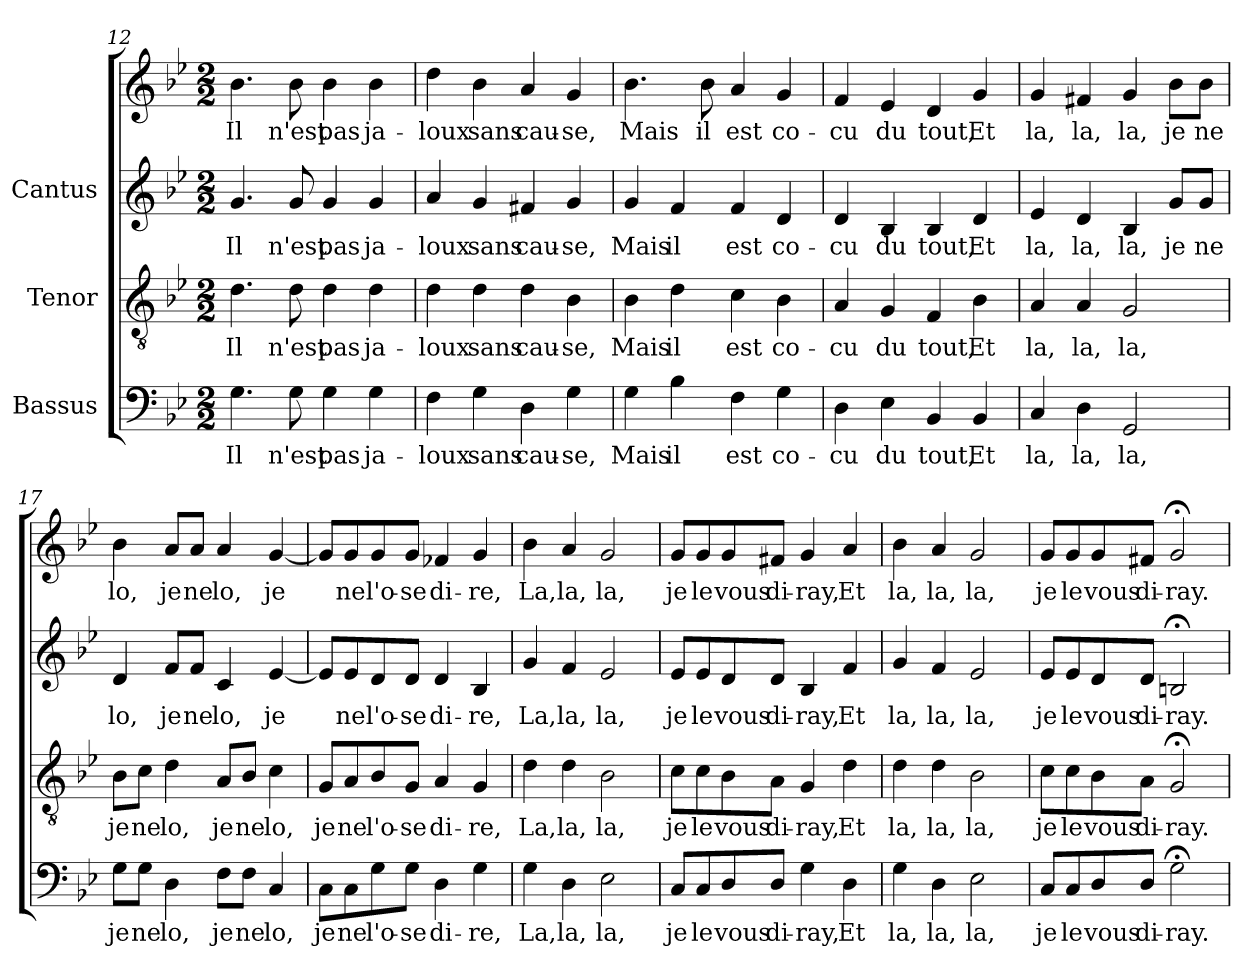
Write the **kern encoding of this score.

**kern	**text	**kern	**text	**kern	**text	**kern	**text
*part3	*part3	*part2	*part2	*part1	*part1	*part1	*part1
*staff4	*staff4	*staff3	*staff3	*staff2	*staff2	*staff1	*staff1
*I"Bassus	*	*I"Tenor	*	*I"Cantus	*	*	*
*clefF4	*	*clefGv2	*	*clefG2	*	*clefG2	*
*k[b-e-]	*	*k[b-e-]	*	*k[b-e-]	*	*k[b-e-]	*
*B-:	*	*B-:	*	*B-:	*	*B-:	*
*M2/2	*	*M2/2	*	*M2/2	*	*M2/2	*
=12	=12	=12	=12	=12	=12	=12	=12
!	!LO:LY:b:cj	!	!LO:LY:b:cj	!	!LO:LY:b:cj	!	!LO:LY:b:cj
4.G\	Il	4.d\	Il	4.g/	-Il	4.b-\	Il
!	!LO:LY:b:cj	!	!LO:LY:b:cj	!	!LO:LY:b:cj	!	!LO:LY:b:cj
8G\	n'est	8d\	n'est	8g/	n'est	8b-\	n'est
!	!LO:LY:b:cj	!	!LO:LY:b:cj	!	!LO:LY:b:cj	!	!LO:LY:b:cj
4G\	pas	4d\	pas	4g/	pas	4b-\	pas
!	!LO:LY:b:cj	!	!LO:LY:b:cj	!	!LO:LY:b:cj	!	!LO:LY:b:cj
4G\	ja-	4d\	ja-	4g/	ja-	4b-\	ja-
!!LO:PB:g=z
=13	=13	=13	=13	=13	=13	=13	=13
!	!LO:LY:b:cj	!	!LO:LY:b:cj	!	!LO:LY:b:cj	!	!LO:LY:b:cj
4F\	-loux	4d\	-loux	4a/	loux	4dd\	-loux
!	!LO:LY:b:cj	!	!LO:LY:b:cj	!	!LO:LY:b:cj	!	!LO:LY:b:cj
4G\	sans	4d\	sans	4g/	sans	4b-\	sans
!	!LO:LY:b:cj	!	!LO:LY:b:cj	!	!LO:LY:b:cj	!	!LO:LY:b:cj
4D\	cau-	4d\	cau-	4f#X/	cau-	4a/	cau-
!	!LO:LY:b:cj	!	!LO:LY:b:cj	!	!LO:LY:b:cj	!	!LO:LY:b:cj
4G\	-se,	4B-\	-se,	4g/	-se,	4g/	-se,
=14	=14	=14	=14	=14	=14	=14	=14
!	!LO:LY:b:cj	!	!LO:LY:b:cj	!	!LO:LY:b:cj	!	!LO:LY:b:cj
4G\	Mais	4B-\	Mais	4g/	-Mais	4.b-\	Mais
!	!LO:LY:b:cj	!	!LO:LY:b:cj	!	!LO:LY:b:cj	!	!
4B-\	il	4d\	il	4f/	il	.	.
!	!	!	!	!	!	!	!LO:LY:b:cj
.	.	.	.	.	.	8b-\	il
!	!LO:LY:b:cj	!	!LO:LY:b:cj	!	!LO:LY:b:cj	!	!LO:LY:b:cj
4F\	est	4c\	est	4f/	est	4a/	est
!	!LO:LY:b:cj	!	!LO:LY:b:cj	!	!LO:LY:b:cj	!	!LO:LY:b:cj
4G\	co-	4B-\	co-	4d/	co-	4g/	co-
=15	=15	=15	=15	=15	=15	=15	=15
!	!LO:LY:b:cj	!	!LO:LY:b:cj	!	!LO:LY:b:cj	!	!LO:LY:b:cj
4D\	-cu	4A/	-cu	4d/	cu	4f/	-cu
!	!LO:LY:b:cj	!	!LO:LY:b:cj	!	!LO:LY:b:cj	!	!LO:LY:b:cj
4E-\	du	4G/	du	4B-/	du	4e-/	du
!	!LO:LY:b:cj	!	!LO:LY:b:cj	!	!LO:LY:b:cj	!	!LO:LY:b:cj
4BB-/	tout,	4F/	tout,	4B-/	tout,	4d/	tout,
!	!LO:LY:b:cj	!	!LO:LY:b:cj	!	!LO:LY:b:cj	!	!LO:LY:b:cj
4BB-/	Et	4B-\	Et	4d/	Et	4g/	Et
=16	=16	=16	=16	=16	=16	=16	=16
!	!LO:LY:b:cj	!	!LO:LY:b:cj	!	!LO:LY:b:cj	!	!LO:LY:b:cj
4C/	la,	4A/	la,	4e-/	la,	4g/	la,
!	!LO:LY:b:cj	!	!LO:LY:b:cj	!	!LO:LY:b:cj	!	!LO:LY:b:cj
4D\	la,	4A/	la,	4d/	la,	4f#X/	la,
!	!LO:LY:b:cj	!	!LO:LY:b:cj	!	!LO:LY:b:cj	!	!LO:LY:b:cj
2GG/	la,	2G/	la,	4B-/	la,	4g/	la,
!	!	!	!	!	!LO:LY:b:cj	!	!LO:LY:b:cj
.	.	.	.	8g/L	je	8b-\L	je
!	!	!	!	!	!LO:LY:b:cj	!	!LO:LY:b:cj
.	.	.	.	8g/J	ne	8b-\J	ne
!!LO:LB:g=z
=17	=17	=17	=17	=17	=17	=17	=17
!	!LO:LY:b:cj	!	!LO:LY:b:cj	!	!LO:LY:b:cj	!	!LO:LY:b:cj
8G\L	je	8B-\L	je	4d/	lo,	4b-\	lo,
!	!LO:LY:b:cj	!	!LO:LY:b:cj	!	!	!	!
8G\J	ne	8c\J	ne	.	.	.	.
!	!LO:LY:b:cj	!	!LO:LY:b:cj	!	!LO:LY:b:cj	!	!LO:LY:b:cj
4D\	lo,	4d\	lo,	8f/L	je	8a/L	je
!	!	!	!	!	!LO:LY:b:cj	!	!LO:LY:b:cj
.	.	.	.	8f/J	ne	8a/J	ne
!	!LO:LY:b:cj	!	!LO:LY:b:cj	!	!LO:LY:b:cj	!	!LO:LY:b:cj
8F\L	je	8A/L	je	4c/	lo,	4a/	lo,
!	!LO:LY:b:cj	!	!LO:LY:b:cj	!	!	!	!
8F\J	ne	8B-/J	ne	.	.	.	.
!	!LO:LY:b:cj	!	!LO:LY:b:cj	!	!LO:LY:b:cj	!	!LO:LY:b:cj
4C/	lo,	4c\	lo,	[<4e-/	je	[<4g/	je
=18	=18	=18	=18	=18	=18	=18	=18
!	!LO:LY:b:cj	!	!LO:LY:b:cj	!	!LO:LY:b:cj	!	!LO:LY:b:cj
8C\L	je	8G/L	je	8e-/L]	.	8g/L]	.
!	!LO:LY:b:cj	!	!LO:LY:b:cj	!	!LO:LY:b:cj	!	!LO:LY:b:cj
8C\	ne	8A/	ne	8e-/	ne	8g/	ne
!	!LO:LY:b:cj	!	!LO:LY:b:cj	!	!LO:LY:b:cj	!	!LO:LY:b:cj
8G\	l'o-	8B-/	l'o-	8d/	l'o-	8g/	l'o-
!	!LO:LY:b:cj	!	!LO:LY:b:cj	!	!LO:LY:b:cj	!	!LO:LY:b:cj
8G\J	-se	8G/J	-se	8d/J	-se	8g/J	-se
!	!LO:LY:b:cj	!	!LO:LY:b:cj	!	!LO:LY:b:cj	!	!LO:LY:b:cj
4D\	di-	4A/	di-	4d/	di-	4f-X/	di-
!	!LO:LY:b:cj	!	!LO:LY:b:cj	!	!LO:LY:b:cj	!	!LO:LY:b:cj
4G\	-re,	4G/	-re,	4B-/	-re,	4g/	-re,
=19	=19	=19	=19	=19	=19	=19	=19
!	!LO:LY:b:cj	!	!LO:LY:b:cj	!	!LO:LY:b:cj	!	!LO:LY:b:cj
4G\	La,	4d\	La,	4g/	La,	4b-\	La,
!	!LO:LY:b:cj	!	!LO:LY:b:cj	!	!LO:LY:b:cj	!	!LO:LY:b:cj
4D\	la,	4d\	la,	4f/	la,	4a/	la,
!	!LO:LY:b:cj	!	!LO:LY:b:cj	!	!LO:LY:b:cj	!	!LO:LY:b:cj
2E-\	la,	2B-\	la,	2e-/	la,	2g/	la,
=20	=20	=20	=20	=20	=20	=20	=20
!	!LO:LY:b:cj	!	!LO:LY:b:cj	!	!LO:LY:b:cj	!	!LO:LY:b:cj
8C/L	je	8c\L	je	8e-/L	je	8g/L	je
!	!LO:LY:b:cj	!	!LO:LY:b:cj	!	!LO:LY:b:cj	!	!LO:LY:b:cj
8C/	le	8c\	le	8e-/	le	8g/	le
!	!LO:LY:b:cj	!	!LO:LY:b:cj	!	!LO:LY:b:cj	!	!LO:LY:b:cj
8D/	vous	8B-\	vous	8d/	vous	8g/	vous
!	!LO:LY:b:cj	!	!LO:LY:b:cj	!	!LO:LY:b:cj	!	!LO:LY:b:cj
8D/J	di-	8A\J	di-	8d/J	di-	8f#X/J	di-
!	!LO:LY:b:cj	!	!LO:LY:b:cj	!	!LO:LY:b:cj	!	!LO:LY:b:cj
4G\	-ray,	4G/	-ray,	4B-/	-ray,	4g/	-ray,
!	!LO:LY:b:cj	!	!LO:LY:b:cj	!	!LO:LY:b:cj	!	!LO:LY:b:cj
4D\	Et	4d\	Et	4f/	Et	4a/	Et
!!LO:LB:g=z
=21	=21	=21	=21	=21	=21	=21	=21
!	!LO:LY:b:cj	!	!LO:LY:b:cj	!	!LO:LY:b:cj	!	!LO:LY:b:cj
4G\	la,	4d\	la,	4g/	la,	4b-\	la,
!	!LO:LY:b:cj	!	!LO:LY:b:cj	!	!LO:LY:b:cj	!	!LO:LY:b:cj
4D\	la,	4d\	la,	4f/	la,	4a/	la,
!	!LO:LY:b:cj	!	!LO:LY:b:cj	!	!LO:LY:b:cj	!	!LO:LY:b:cj
2E-\	la,	2B-\	la,	2e-/	la,	2g/	la,
=22	=22	=22	=22	=22	=22	=22	=22
!	!LO:LY:b:cj	!	!LO:LY:b:cj	!	!LO:LY:b:cj	!	!LO:LY:b:cj
8C/L	je	8c\L	je	8e-/L	je	8g/L	je
!	!LO:LY:b:cj	!	!LO:LY:b:cj	!	!LO:LY:b:cj	!	!LO:LY:b:cj
8C/	le	8c\	le	8e-/	le	8g/	le
!	!LO:LY:b:cj	!	!LO:LY:b:cj	!	!LO:LY:b:cj	!	!LO:LY:b:cj
8D/	vous	8B-\	vous	8d/	vous	8g/	vous
!	!LO:LY:b:cj	!	!LO:LY:b:cj	!	!LO:LY:b:cj	!	!LO:LY:b:cj
8D/J	di-	8A\J	di-	8d/J	di-	8f#X/J	di-
!	!LO:LY:b:cj	!	!LO:LY:b:cj	!	!LO:LY:b:cj	!	!LO:LY:b:cj
2G;<\	-ray.	2G;</	-ray.	2Bn;</	-ray.	2g;</	-ray.
=	=	=	=	=	=	=	=
*-	*-	*-	*-	*-	*-	*-	*-
